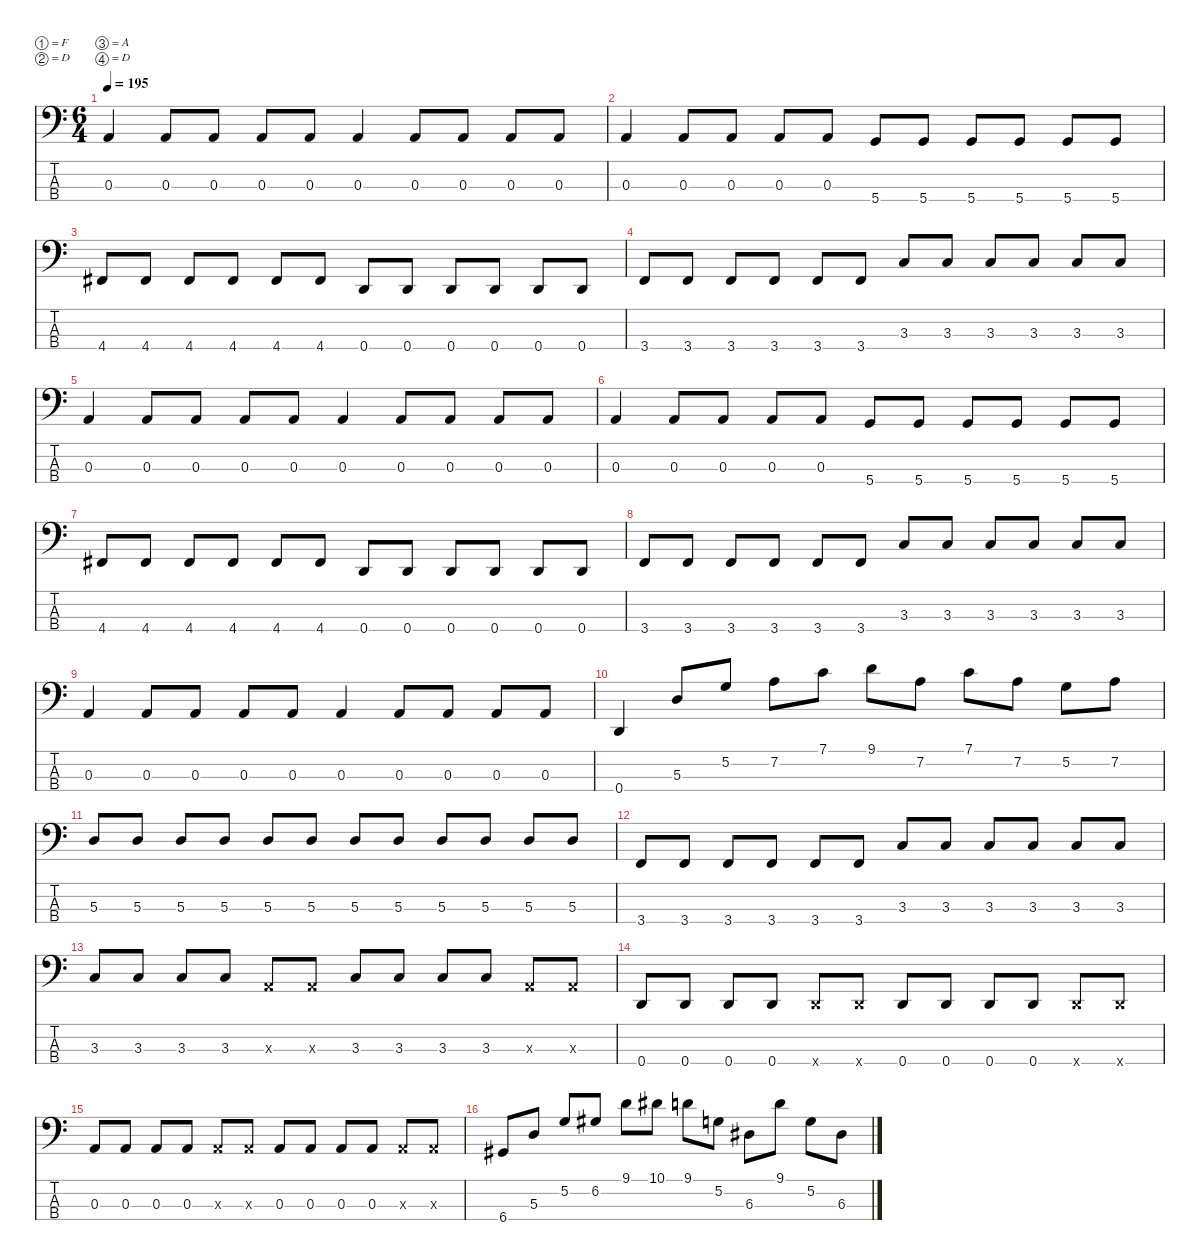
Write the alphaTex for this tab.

\defaultSystemsLayout 4
\hideDynamics
\bracketExtendMode nobrackets
\singleTrackTrackNamePolicy hidden
\multiTrackTrackNamePolicy hidden
\firstSystemTrackNameMode fullname
\firstSystemTrackNameOrientation horizontal
\otherSystemsTrackNameOrientation horizontal
\track ("Bass" "el.bs.") {defaultSystemsLayout 4 instrument electricbassfinger}
\staff {score tabs}
\tuning (F2 D2 A1 D1)
\ts (6 4)
\tempo 195
\clef f4
\ks c
0.3.4{dy f beam Up} 0.3.8{beam Up} 0.3.8{beam Up} 0.3.8{beam Up} 0.3.8{beam Up} 0.3.4{beam Up} 0.3.8{beam Up} 0.3.8{beam Up} 0.3.8{beam Up} 0.3.8{beam Up} |
0.3.4{beam Up} 0.3.8{beam Up} 0.3.8{beam Up} 0.3.8{beam Up} 0.3.8{beam Up} 5.4.8{beam Up} 5.4.8{beam Up} 5.4.8{beam Up} 5.4.8{beam Up} 5.4.8{beam Up} 5.4.8{beam Up} |
4.4{acc #}.8{beam Up} 4.4{acc #}.8{beam Up} 4.4{acc #}.8{beam Up} 4.4{acc #}.8{beam Up} 4.4{acc #}.8{beam Up} 4.4{acc #}.8{beam Up} 0.4.8{beam Up} 0.4.8{beam Up} 0.4.8{beam Up} 0.4.8{beam Up} 0.4.8{beam Up} 0.4.8{beam Up} |
3.4.8{beam Up} 3.4.8{beam Up} 3.4.8{beam Up} 3.4.8{beam Up} 3.4.8{beam Up} 3.4.8{beam Up} 3.3.8{beam Up} 3.3.8{beam Up} 3.3.8{beam Up} 3.3.8{beam Up} 3.3.8{beam Up} 3.3.8{beam Up} |
0.3.4{beam Up} 0.3.8{beam Up} 0.3.8{beam Up} 0.3.8{beam Up} 0.3.8{beam Up} 0.3.4{beam Up} 0.3.8{beam Up} 0.3.8{beam Up} 0.3.8{beam Up} 0.3.8{beam Up} |
0.3.4{beam Up} 0.3.8{beam Up} 0.3.8{beam Up} 0.3.8{beam Up} 0.3.8{beam Up} 5.4.8{beam Up} 5.4.8{beam Up} 5.4.8{beam Up} 5.4.8{beam Up} 5.4.8{beam Up} 5.4.8{beam Up} |
4.4{acc #}.8{beam Up} 4.4{acc #}.8{beam Up} 4.4{acc #}.8{beam Up} 4.4{acc #}.8{beam Up} 4.4{acc #}.8{beam Up} 4.4{acc #}.8{beam Up} 0.4.8{beam Up} 0.4.8{beam Up} 0.4.8{beam Up} 0.4.8{beam Up} 0.4.8{beam Up} 0.4.8{beam Up} |
3.4.8{beam Up} 3.4.8{beam Up} 3.4.8{beam Up} 3.4.8{beam Up} 3.4.8{beam Up} 3.4.8{beam Up} 3.3.8{beam Up} 3.3.8{beam Up} 3.3.8{beam Up} 3.3.8{beam Up} 3.3.8{beam Up} 3.3.8{beam Up} |
0.3.4{beam Up} 0.3.8{beam Up} 0.3.8{beam Up} 0.3.8{beam Up} 0.3.8{beam Up} 0.3.4{beam Up} 0.3.8{beam Up} 0.3.8{beam Up} 0.3.8{beam Up} 0.3.8{beam Up} |
0.4.4{beam Up} 5.3.8{beam Up} 5.2.8{beam Down} 7.2.8{beam Down} 7.1.8{beam Down} 9.1.8{beam Down} 7.2.8{beam Down} 7.1.8{beam Down} 7.2.8{beam Down} 5.2.8{beam Down} 7.2.8{beam Down} |
5.3.8{beam Up} 5.3.8{beam Up} 5.3.8{beam Up} 5.3.8{beam Up} 5.3.8{beam Up} 5.3.8{beam Up} 5.3.8{beam Up} 5.3.8{beam Up} 5.3.8{beam Up} 5.3.8{beam Up} 5.3.8{beam Up} 5.3.8{beam Up} |
3.4.8{beam Up} 3.4.8{beam Up} 3.4.8{beam Up} 3.4.8{beam Up} 3.4.8{beam Up} 3.4.8{beam Up} 3.3.8{beam Up} 3.3.8{beam Up} 3.3.8{beam Up} 3.3.8{beam Up} 3.3.8{beam Up} 3.3.8{beam Up} |
3.3.8{beam Up} 3.3.8{beam Up} 3.3.8{beam Up} 3.3.8{beam Up} 0.3{x}.8{beam Up} 0.3{x}.8{beam Up} 3.3.8{beam Up} 3.3.8{beam Up} 3.3.8{beam Up} 3.3.8{beam Up} 0.3{x}.8{beam Up} 0.3{x}.8{beam Up} |
0.4.8{beam Up} 0.4.8{beam Up} 0.4.8{beam Up} 0.4.8{beam Up} 0.4{x}.8{beam Up} 0.4{x}.8{beam Up} 0.4.8{beam Up} 0.4.8{beam Up} 0.4.8{beam Up} 0.4.8{beam Up} 0.4{x}.8{beam Up} 0.4{x}.8{beam Up} |
0.3.8{beam Up} 0.3.8{beam Up} 0.3.8{beam Up} 0.3.8{beam Up} 0.3{x}.8{beam Up} 0.3{x}.8{beam Up} 0.3.8{beam Up} 0.3.8{beam Up} 0.3.8{beam Up} 0.3.8{beam Up} 0.3{x}.8{beam Up} 0.3{x}.8{beam Up} |
6.4{acc #}.8{beam Up} 5.3.8{beam Up} 5.2.8{beam Up} 6.2{acc #}.8{beam Down} 9.1.8{beam Down} 10.1{acc #}.8{beam Down} 9.1.8{beam Down} 5.2.8{beam Down} 6.3{acc #}.8{beam Down} 9.1.8{beam Down} 5.2.8{beam Down} 6.3{acc #}.8{beam Down}
